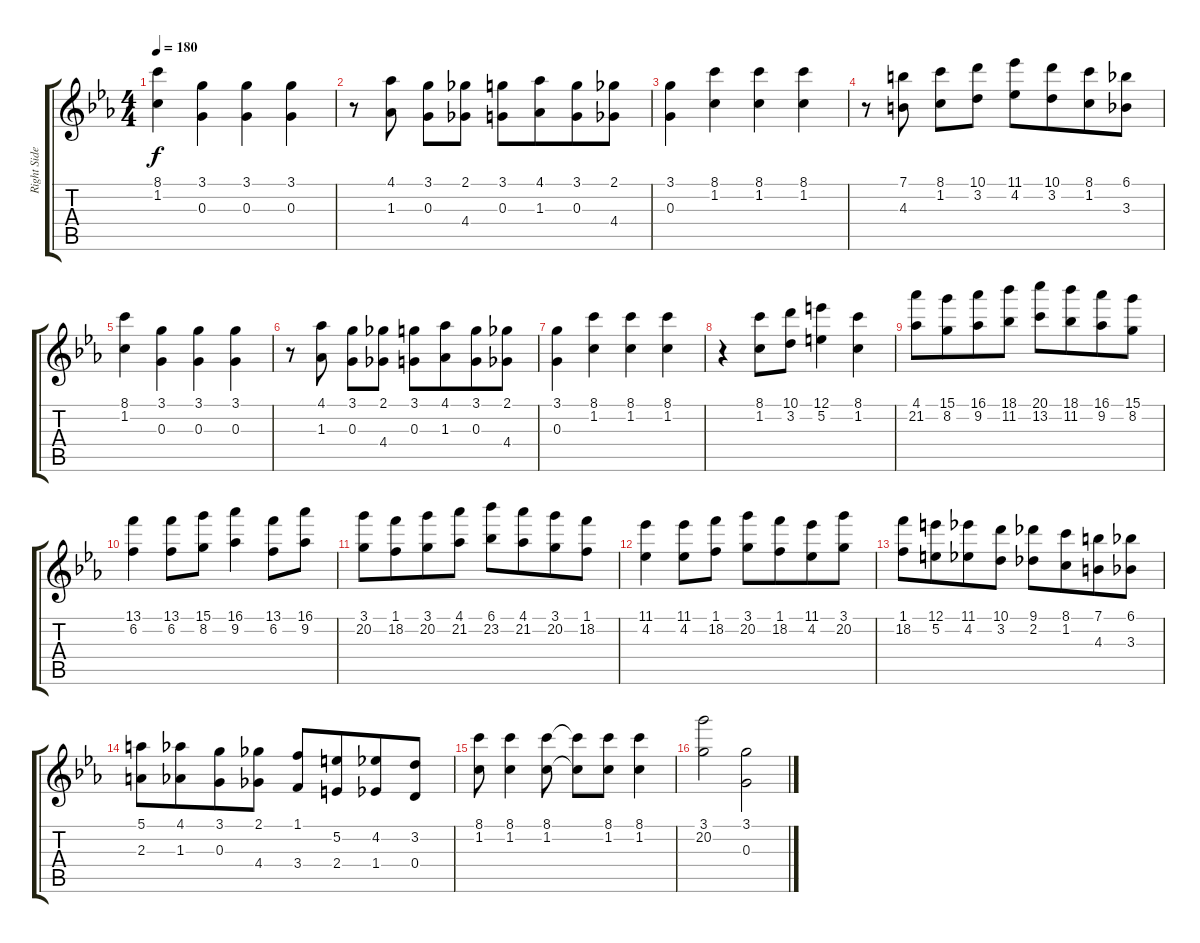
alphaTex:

\track ("Right Side (R. H. Piano)" "Right Side") {instrument acousticguitarsteel}
\staff {score tabs}
\tuning (E4 B3 G3 D3 A2 E2) {hide}
\ts (4 4)
\tempo 180
\clef g2
\ks eb
(8.1 1.2).4{dy f} (3.1 0.3).4 (3.1 0.3).4 (3.1 0.3).4 |
r.8 (4.1 1.3).8 (3.1 0.3).8 (2.1 4.4).8 (3.1 0.3).8 (4.1 1.3).8{beam merge} (3.1 0.3).8 (2.1 4.4).8 |
(3.1 0.3).4 (8.1 1.2).4 (8.1 1.2).4 (8.1 1.2).4 |
r.8 (7.1 4.3).8 (8.1 1.2).8 (10.1 3.2).8 (11.1 4.2).8 (10.1 3.2).8{beam merge} (8.1 1.2).8 (6.1 3.3).8 |
(8.1 1.2).4 (3.1 0.3).4 (3.1 0.3).4 (3.1 0.3).4 |
r.8 (4.1 1.3).8 (3.1 0.3).8 (2.1 4.4).8 (3.1 0.3).8 (4.1 1.3).8{beam merge} (3.1 0.3).8 (2.1 4.4).8 |
(3.1 0.3).4 (8.1 1.2).4 (8.1 1.2).4 (8.1 1.2).4 |
r.4 (8.1 1.2).8 (10.1 3.2).8 (12.1 5.2).4 (8.1 1.2).4 |
(4.1 21.2).8 (15.1 8.2).8{beam merge} (16.1 9.2).8 (18.1 11.2).8 (20.1 13.2).8 (18.1 11.2).8{beam merge} (16.1 9.2).8 (15.1 8.2).8 |
(13.1 6.2).4 (13.1 6.2).8 (15.1 8.2).8 (16.1 9.2).4 (13.1 6.2).8 (16.1 9.2).8 |
(3.1 20.2).8 (1.1 18.2).8{beam merge} (3.1 20.2).8 (4.1 21.2).8 (6.1 23.2).8 (4.1 21.2).8{beam merge} (3.1 20.2).8 (1.1 18.2).8 |
(11.1 4.2).4 (11.1 4.2).8 (1.1 18.2).8 (3.1 20.2).8 (1.1 18.2).8{beam merge} (11.1 4.2).8 (3.1 20.2).8 |
(1.1 18.2).8 (12.1 5.2).8{beam merge} (11.1 4.2).8 (10.1 3.2).8 (9.1 2.2).8 (8.1 1.2).8{beam merge} (7.1 4.3).8 (6.1 3.3).8 |
(5.1 2.3).8 (4.1 1.3).8{beam merge} (3.1 0.3).8 (2.1 4.4).8 (1.1 3.4).8{beam Up} (5.2 2.4).8{beam Up beam merge} (4.2 1.4).8{beam Up} (3.2 0.4).8{beam Up} |
(8.1 1.2).8 (8.1 1.2).4 (8.1 1.2).8 (8.1{t} 1.2{t}).8 (8.1 1.2).8 (8.1 1.2).4 |
(3.1 20.2).2 (3.1 0.3).2
